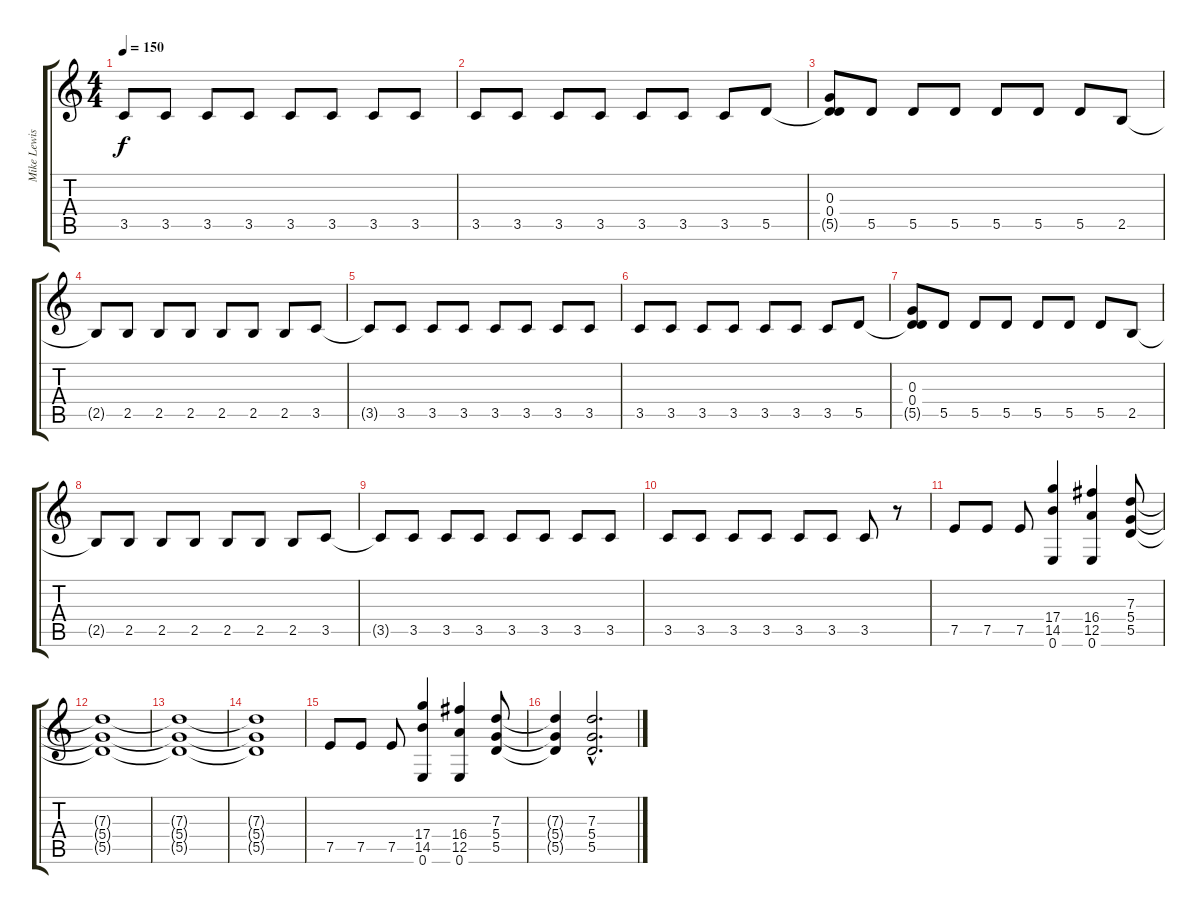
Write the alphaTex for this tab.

\track ("Mike Lewis" "Mike Lewis") {instrument acousticguitarsteel}
\staff {score tabs}
\tuning (E4 B3 G3 D3 A2 E2) {hide}
\ts (4 4)
\tempo 150
\clef g2
\ks c
3.5{t}.8{dy f} 3.5.8 3.5.8 3.5.8 3.5.8 3.5.8 3.5.8 3.5.8 |
3.5.8 3.5.8 3.5.8 3.5.8 3.5.8 3.5.8 3.5.8 5.5.8 |
(0.3 0.4 5.5{t}).8 5.5.8 5.5.8 5.5.8 5.5.8 5.5.8 5.5.8 2.5.8 |
2.5{t}.8 2.5.8 2.5.8 2.5.8 2.5.8 2.5.8 2.5.8 3.5.8 |
3.5{t}.8 3.5.8 3.5.8 3.5.8 3.5.8 3.5.8 3.5.8 3.5.8 |
3.5.8 3.5.8 3.5.8 3.5.8 3.5.8 3.5.8 3.5.8 5.5.8 |
(0.3 0.4 5.5{t}).8 5.5.8 5.5.8 5.5.8 5.5.8 5.5.8 5.5.8 2.5.8 |
2.5{t}.8 2.5.8 2.5.8 2.5.8 2.5.8 2.5.8 2.5.8 3.5.8 |
3.5{t}.8 3.5.8 3.5.8 3.5.8 3.5.8 3.5.8 3.5.8 3.5.8 |
3.5.8 3.5.8 3.5.8 3.5.8 3.5.8 3.5.8 3.5.8 r.8 |
7.5.8{instrument acousticguitarsteel} 7.5.8 7.5.8 (17.4 14.5 0.6).4 (16.4 12.5 0.6).4 (7.3 5.4 5.5).8 |
(7.3{t} 5.4{t} 5.5{t}).1 |
(7.3{t} 5.4{t} 5.5{t}).1 |
(7.3{t} 5.4{t} 5.5{t}).1 |
7.5.8 7.5.8 7.5.8 (17.4 14.5 0.6).4 (16.4 12.5 0.6).4 (7.3 5.4 5.5).8 |
(7.3{t} 5.4{t} 5.5{t}).4 (7.3{hac} 5.4{hac} 5.5{hac}).2{d}
